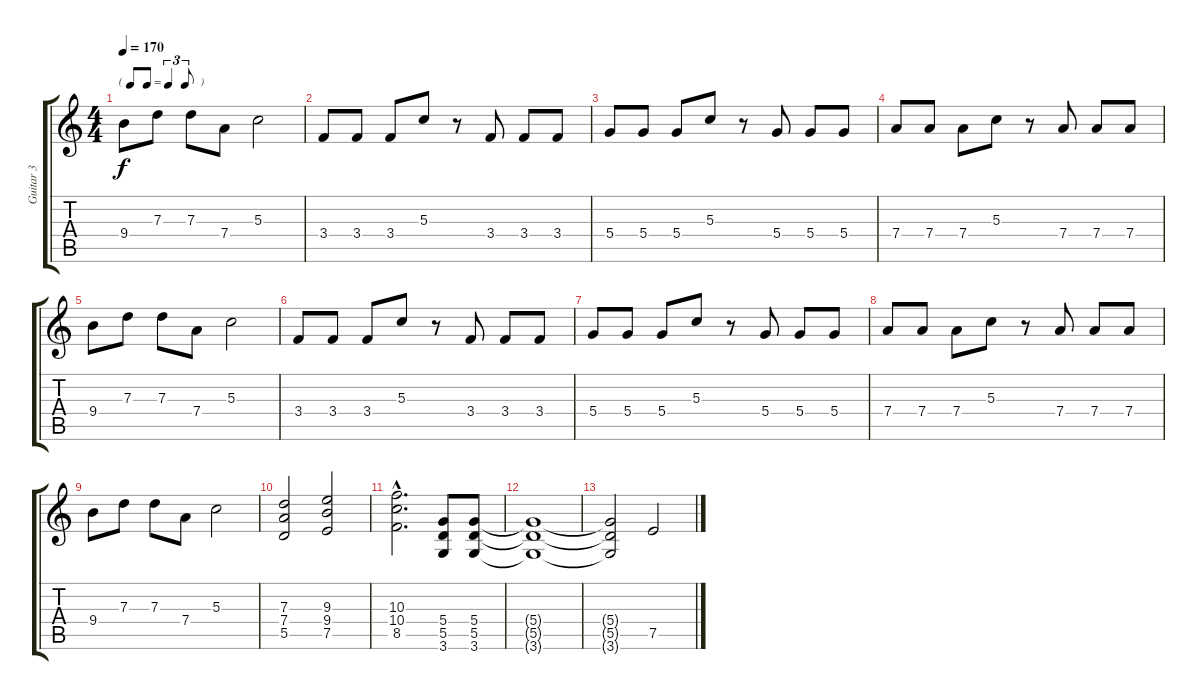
\track ("Guitar 3" "Guitar 3") {instrument overdrivenguitar}
\staff {score tabs}
\tuning (E4 B3 G3 D3 A2 E2) {hide}
\ts (4 4)
\tf triplet8th
\tempo 170
\clef g2
\ks c
9.4.8{dy f} 7.3.8 7.3.8 7.4.8 5.3.2 |
3.4.8 3.4.8 3.4.8 5.3.8 r.8 3.4.8 3.4.8 3.4.8 |
5.4.8 5.4.8 5.4.8 5.3.8 r.8 5.4.8 5.4.8 5.4.8 |
7.4.8 7.4.8 7.4.8 5.3.8 r.8 7.4.8 7.4.8 7.4.8 |
9.4.8 7.3.8 7.3.8 7.4.8 5.3.2 |
3.4.8 3.4.8 3.4.8 5.3.8 r.8 3.4.8 3.4.8 3.4.8 |
5.4.8 5.4.8 5.4.8 5.3.8 r.8 5.4.8 5.4.8 5.4.8 |
7.4.8 7.4.8 7.4.8 5.3.8 r.8 7.4.8 7.4.8 7.4.8 |
9.4.8 7.3.8 7.3.8 7.4.8 5.3.2 |
(7.3 7.4 5.5).2 (9.3 9.4 7.5).2 |
(10.3{hac} 10.4{hac} 8.5{hac}).2{d} (5.4 5.5 3.6).8 (5.4 5.5 3.6).8 |
(5.4{t} 5.5{t} 3.6{t}).1 |
(5.4{t} 5.5{t} 3.6{t}).2 7.5.2
